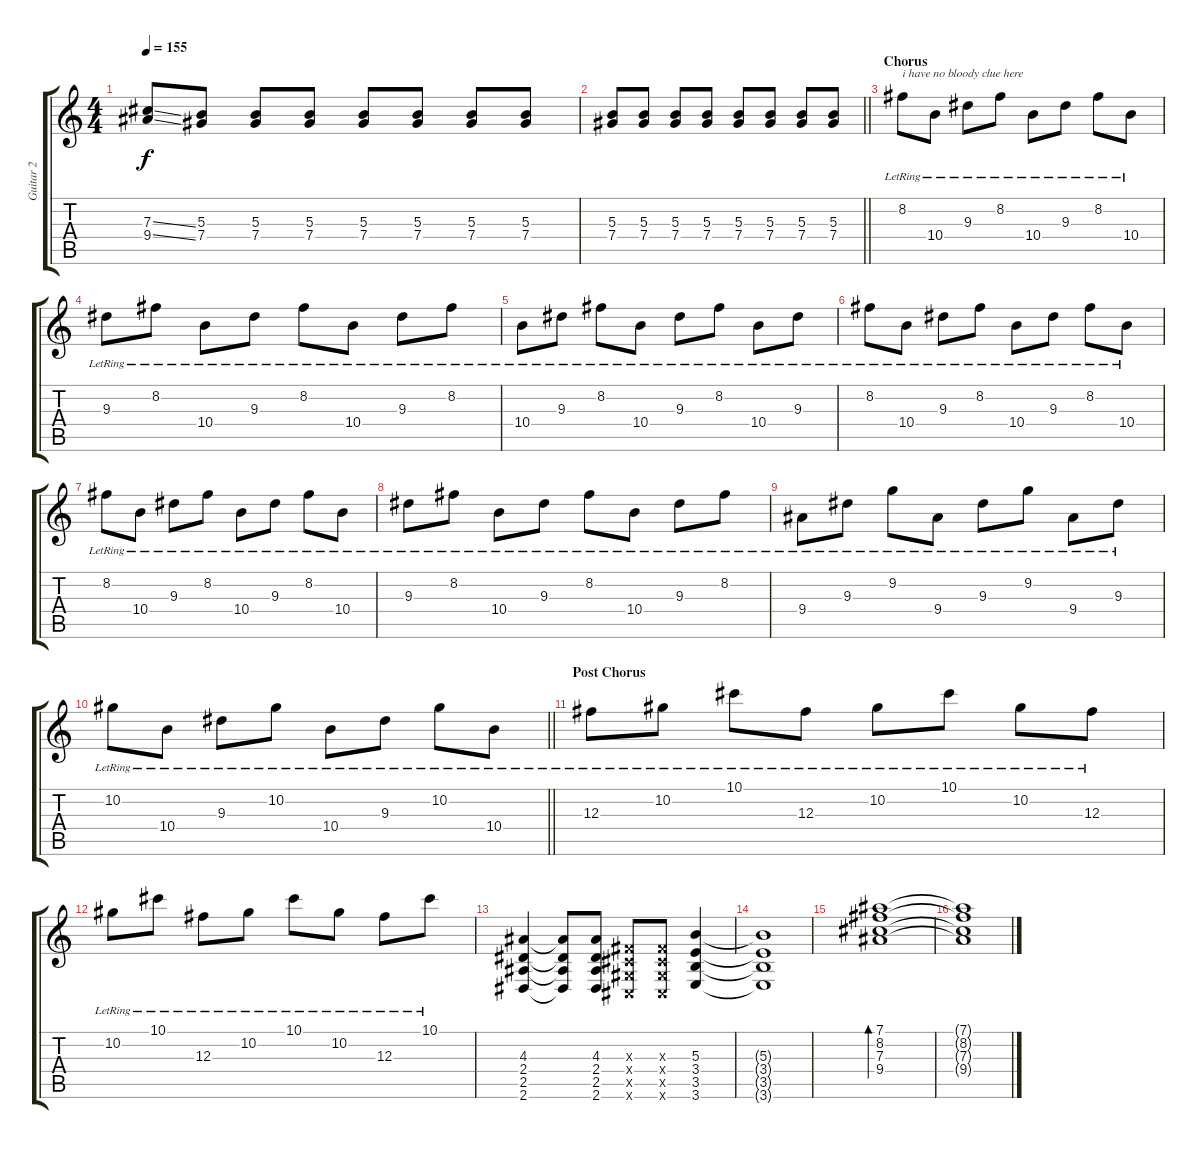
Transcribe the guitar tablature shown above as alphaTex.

\track ("Guitar 2" "Guitar 2") {instrument electricguitarjazz}
\staff {score tabs}
\tuning (Eb4 Bb3 Gb3 Db3 Ab2 Db2) {hide}
\ts (4 4)
\tempo 155
\clef g2
\ks c
(7.3{ss} 9.4{ss}).8{dy f} (5.3 7.4).8 (5.3 7.4).8 (5.3 7.4).8 (5.3 7.4).8 (5.3 7.4).8 (5.3 7.4).8 (5.3 7.4).8 |
\barLineRight lightlight
(5.3 7.4).8 (5.3 7.4).8 (5.3 7.4).8 (5.3 7.4).8 (5.3 7.4).8 (5.3 7.4).8 (5.3 7.4).8 (5.3 7.4).8 |
\section ("" "Chorus")
8.2{lr}.8{txt "i have no bloody clue here" volume 9 instrument electricguitarclean} 10.4{lr}.8 9.3{lr}.8 8.2{lr}.8 10.4{lr}.8 9.3{lr}.8 8.2{lr}.8 10.4{lr}.8 |
9.3{lr}.8 8.2{lr}.8 10.4{lr}.8 9.3{lr}.8 8.2{lr}.8 10.4{lr}.8 9.3{lr}.8 8.2{lr}.8 |
10.4{lr}.8 9.3{lr}.8 8.2{lr}.8 10.4{lr}.8 9.3{lr}.8 8.2{lr}.8 10.4{lr}.8 9.3{lr}.8 |
8.2{lr}.8 10.4{lr}.8 9.3{lr}.8 8.2{lr}.8 10.4{lr}.8 9.3{lr}.8 8.2{lr}.8 10.4{lr}.8 |
8.2{lr}.8 10.4{lr}.8 9.3{lr}.8 8.2{lr}.8 10.4{lr}.8 9.3{lr}.8 8.2{lr}.8 10.4{lr}.8 |
9.3{lr}.8 8.2{lr}.8 10.4{lr}.8 9.3{lr}.8 8.2{lr}.8 10.4{lr}.8 9.3{lr}.8 8.2{lr}.8 |
9.4{lr}.8 9.3{lr}.8 9.2{lr}.8 9.4{lr}.8 9.3{lr}.8 9.2{lr}.8 9.4{lr}.8 9.3{lr}.8 |
\barLineRight lightlight
10.2{lr}.8 10.4{lr}.8 9.3{lr}.8 10.2{lr}.8 10.4{lr}.8 9.3{lr}.8 10.2{lr}.8 10.4{lr}.8 |
\section ("" "Post Chorus")
12.3{lr}.8 10.2{lr}.8 10.1{lr}.8 12.3{lr}.8 10.2{lr}.8 10.1{lr}.8 10.2{lr}.8 12.3{lr}.8 |
10.2{lr}.8 10.1{lr}.8 12.3{lr}.8 10.2{lr}.8 10.1{lr}.8 10.2{lr}.8 12.3{lr}.8 10.1{lr}.8 |
(4.3 2.4 2.5 2.6).4{volume 10 instrument distortionguitar} (4.3{t} 2.4{t} 2.5{t} 2.6{t}).8 (4.3 2.4 2.5 2.6).8 (0.3{x} 0.4{x} 0.5{x} 0.6{x}).8 (0.3{x} 0.4{x} 0.5{x} 0.6{x}).8 (5.3 3.4 3.5 3.6).4 |
(5.3{t} 3.4{t} 3.5{t} 3.6{t}).1 |
(7.1 8.2 7.3 9.4).1{bd 240 volume 10 instrument electricguitarjazz} |
(7.1{t} 8.2{t} 7.3{t} 9.4{t}).1
